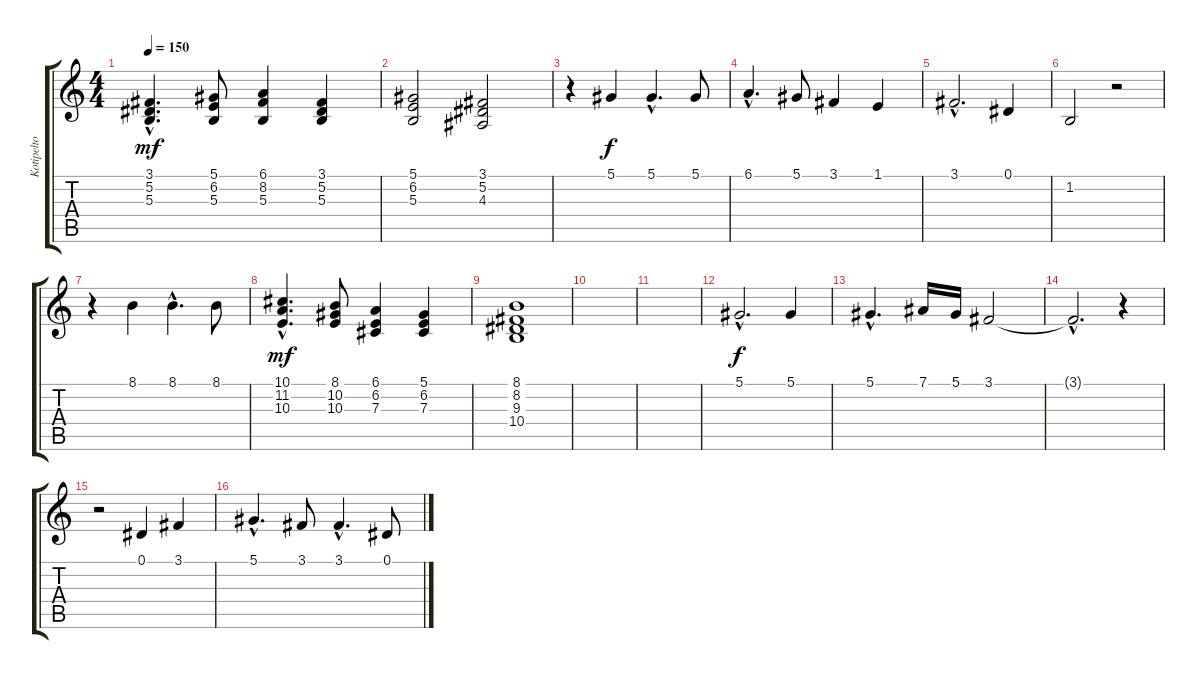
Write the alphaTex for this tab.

\track ("Kotipelto" "Kotipelto") {instrument lead6voice}
\staff {score tabs}
\tuning (Eb4 Bb3 Gb3 Db3 Ab2 Eb2) {hide}
\ts (4 4)
\tempo 150
\clef g2
\ks c
(3.1{hac} 5.2{hac} 5.3{hac}).4{d dy mf} (5.1 6.2 5.3).8 (6.1 8.2 5.3).4 (3.1 5.2 5.3).4 |
(5.1 6.2 5.3).2 (3.1 5.2 4.3).2 |
r.4 5.1.4{dy f} 5.1{hac}.4{d} 5.1.8 |
6.1{hac}.4{d} 5.1.8 3.1.4 1.1.4 |
3.1{hac}.2{d} 0.1.4 |
1.2.2 r.2 |
r.4 8.1.4 8.1{hac}.4{d} 8.1.8 |
(10.1{hac} 11.2{hac} 10.3{hac}).4{d dy mf} (8.1 10.2 10.3).8 (6.1 6.2 7.3).4 (5.1 6.2 7.3).4 |
(8.1 8.2 9.3 10.4).1 |
|
|
5.1{hac}.2{d dy f} 5.1.4 |
5.1{hac}.4{d} 7.1.16 5.1.16 3.1.2 |
3.1{hac t}.2{d} r.4 |
r.2 0.1.4 3.1.4 |
5.1{hac}.4{d} 3.1.8 3.1{hac}.4{d} 0.1.8
